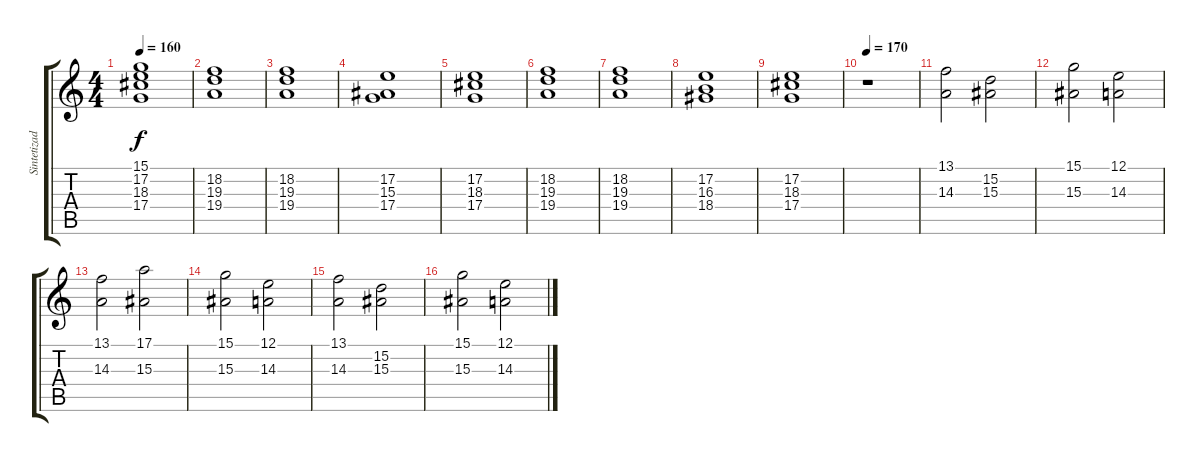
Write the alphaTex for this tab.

\track ("Sintetizador" "Sintetizad") {instrument churchorgan}
\staff {score tabs}
\tuning (E4 B3 G3 D3 A2 E2) {hide}
\ts (4 4)
\tempo 160
\clef g2
\ks c
(15.1 17.2 18.3 17.4).1{dy f} |
(18.2 19.3 19.4).1 |
(18.2 19.3 19.4).1 |
(17.2 15.3 17.4).1 |
(17.2 18.3 17.4).1 |
(18.2 19.3 19.4).1 |
(18.2 19.3 19.4).1 |
(17.2 16.3 18.4).1 |
(17.2 18.3 17.4).1 |
\tempo 170
r.1 |
(13.1 14.3).2 (15.2 15.3).2 |
(15.1 15.3).2 (12.1 14.3).2 |
(13.1 14.3).2 (17.1 15.3).2 |
(15.1 15.3).2 (12.1 14.3).2 |
(13.1 14.3).2 (15.2 15.3).2 |
(15.1 15.3).2 (12.1 14.3).2
